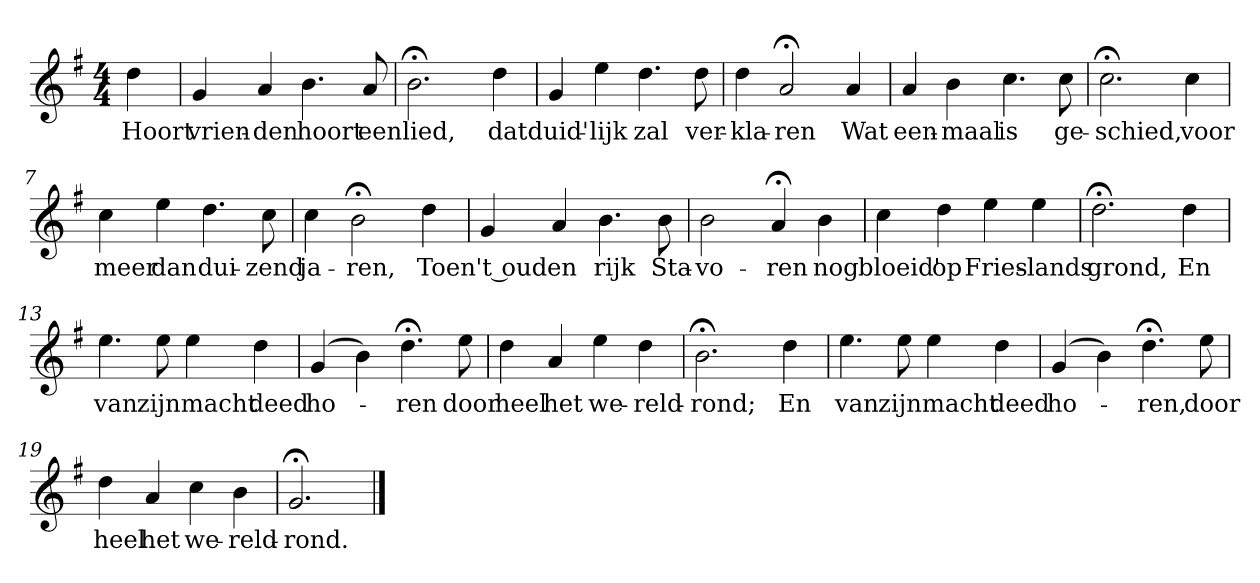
**kern	**text
*part1	*part1
*staff1	*staff1
*k[f#]	*
*G:	*
*M4/4	*
*MM120	*
=	=
4dd	Hoort
=1	=1
4g	vrien-
4a	-den
4.b	hoort
8a	een
=2	=2
2.b;<	lied,
4dd	dat
=3	=3
4g	duid'-
4ee	-lijk
4.dd	zal
8dd	ver-
=4	=4
4dd	-kla-
2a;<	-ren
4a	Wat
=5	=5
4a	een-
4b	-maal
4.cc	is
8cc	ge-
=6	=6
2.cc;<	-schied,
4cc	voor
=7	=7
4cc	meer
4ee	dan
4.dd	dui-
8cc	-zend
=8	=8
4cc	ja-
2b;<	-ren,
4dd	Toen
=9	=9
4g	't oud
4a	en
4.b	rijk
8b	Sta-
=10	=10
2b	-vo-
4a;<	-ren
4b	nog
=11	=11
4cc	bloeid'
4dd	op
4ee	Fries-
4ee	-lands
=12	=12
2.dd;<	grond,
4dd	En
=13	=13
4.ee	van
8ee	zijn
4ee	macht
4dd	deed
=14	=14
(4g	ho-
4b)	.
4.dd;<	-ren
8ee	door
=15	=15
4dd	heel
4a	het
4ee	we-
4dd	-reld-
=16	=16
2.b;<	-rond;
4dd	En
=17	=17
4.ee	van
8ee	zijn
4ee	macht
4dd	deed
=18	=18
(4g	ho-
4b)	.
4.dd;<	-ren,
8ee	door
=19	=19
4dd	heel
4a	het
4cc	we-
4b	-reld-
=20	=20
2.g;<	-rond.
==	==
*-	*-
